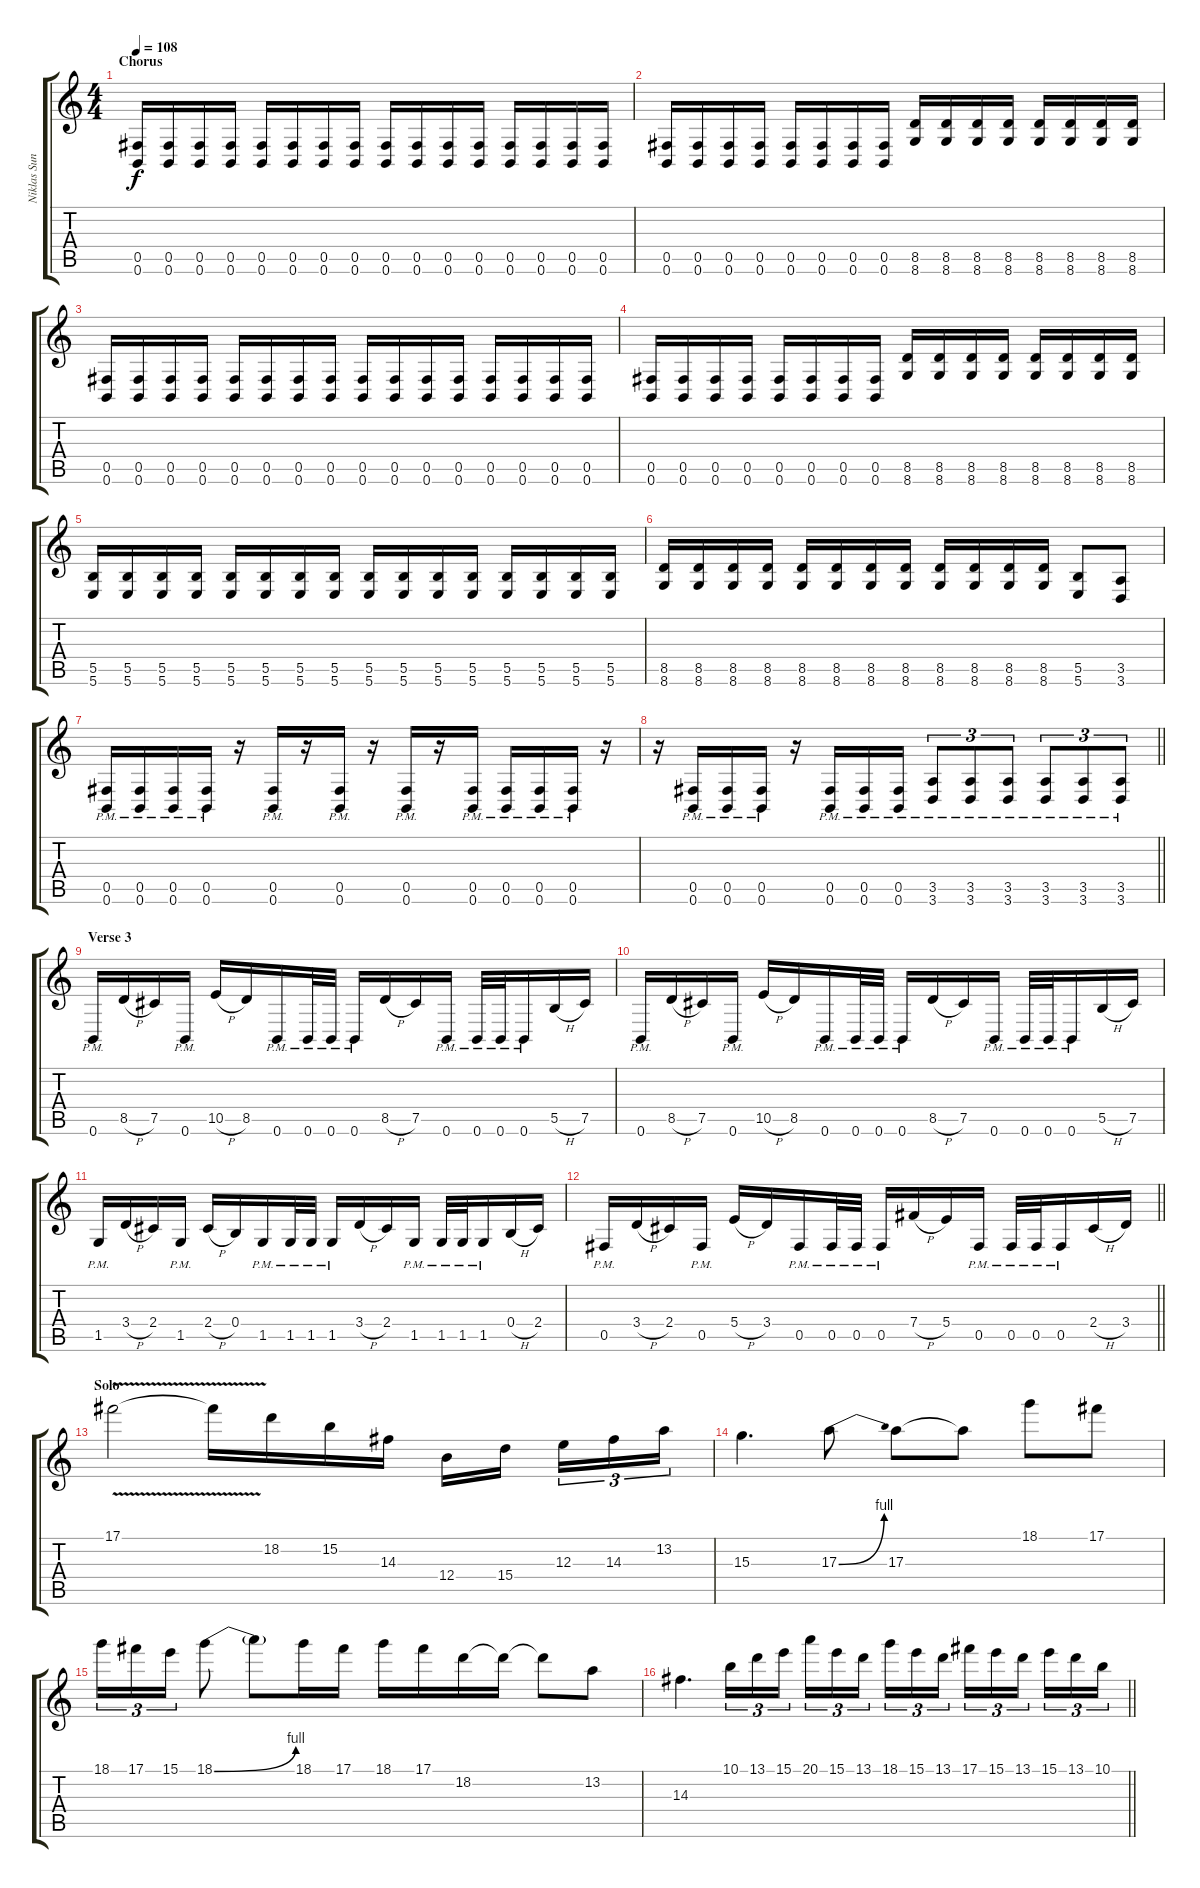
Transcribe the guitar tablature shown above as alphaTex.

\track ("Niklas Sundin" "Niklas Sun") {instrument distortionguitar}
\staff {score tabs}
\tuning (Db4 Ab3 E3 B2 Gb2 B1) {hide}
\ts (4 4)
\section ("" "Chorus")
\tempo 108
\clef g2
\ks c
(0.5 0.6).16{dy f} (0.5 0.6).16 (0.5 0.6).16 (0.5 0.6).16 (0.5 0.6).16 (0.5 0.6).16 (0.5 0.6).16 (0.5 0.6).16 (0.5 0.6).16 (0.5 0.6).16 (0.5 0.6).16 (0.5 0.6).16 (0.5 0.6).16 (0.5 0.6).16 (0.5 0.6).16 (0.5 0.6).16 |
(0.5 0.6).16 (0.5 0.6).16 (0.5 0.6).16 (0.5 0.6).16 (0.5 0.6).16 (0.5 0.6).16 (0.5 0.6).16 (0.5 0.6).16 (8.5 8.6).16 (8.5 8.6).16 (8.5 8.6).16 (8.5 8.6).16 (8.5 8.6).16 (8.5 8.6).16 (8.5 8.6).16 (8.5 8.6).16 |
(0.5 0.6).16 (0.5 0.6).16 (0.5 0.6).16 (0.5 0.6).16 (0.5 0.6).16 (0.5 0.6).16 (0.5 0.6).16 (0.5 0.6).16 (0.5 0.6).16 (0.5 0.6).16 (0.5 0.6).16 (0.5 0.6).16 (0.5 0.6).16 (0.5 0.6).16 (0.5 0.6).16 (0.5 0.6).16 |
(0.5 0.6).16 (0.5 0.6).16 (0.5 0.6).16 (0.5 0.6).16 (0.5 0.6).16 (0.5 0.6).16 (0.5 0.6).16 (0.5 0.6).16 (8.5 8.6).16 (8.5 8.6).16 (8.5 8.6).16 (8.5 8.6).16 (8.5 8.6).16 (8.5 8.6).16 (8.5 8.6).16 (8.5 8.6).16 |
(5.5 5.6).16 (5.5 5.6).16 (5.5 5.6).16 (5.5 5.6).16 (5.5 5.6).16 (5.5 5.6).16 (5.5 5.6).16 (5.5 5.6).16 (5.5 5.6).16 (5.5 5.6).16 (5.5 5.6).16 (5.5 5.6).16 (5.5 5.6).16 (5.5 5.6).16 (5.5 5.6).16 (5.5 5.6).16 |
(8.5 8.6).16 (8.5 8.6).16 (8.5 8.6).16 (8.5 8.6).16 (8.5 8.6).16 (8.5 8.6).16 (8.5 8.6).16 (8.5 8.6).16 (8.5 8.6).16 (8.5 8.6).16 (8.5 8.6).16 (8.5 8.6).16 (5.5 5.6).8 (3.5 3.6).8 |
(0.5{pm} 0.6{pm}).16 (0.5{pm} 0.6{pm}).16 (0.5{pm} 0.6{pm}).16 (0.5{pm} 0.6{pm}).16 r.16 (0.5{pm} 0.6{pm}).16 r.16 (0.5{pm} 0.6{pm}).16 r.16 (0.5{pm} 0.6{pm}).16 r.16 (0.5{pm} 0.6{pm}).16 (0.5{pm} 0.6{pm}).16 (0.5{pm} 0.6{pm}).16 (0.5{pm} 0.6{pm}).16 r.16 |
\barLineRight lightlight
r.16 (0.5{pm} 0.6{pm}).16 (0.5{pm} 0.6{pm}).16 (0.5{pm} 0.6{pm}).16 r.16 (0.5{pm} 0.6{pm}).16 (0.5{pm} 0.6{pm}).16 (0.5{pm} 0.6{pm}).16 (3.5{pm} 3.6{pm}).8{tu (3 2)} (3.5{pm} 3.6{pm}).8{tu (3 2)} (3.5{pm} 3.6{pm}).8{tu (3 2)} (3.5{pm} 3.6{pm}).8{tu (3 2)} (3.5{pm} 3.6{pm}).8{tu (3 2)} (3.5{pm} 3.6{pm}).8{tu (3 2)} |
\section ("" "Verse 3")
0.6{pm}.16 8.5{h}.16 7.5.16 0.6{pm}.16 10.5{h}.16 8.5.16 0.6{pm}.16 0.6{pm}.32 0.6{pm}.32 0.6{pm}.16 8.5{h}.16 7.5.16 0.6{pm}.16 0.6{pm}.32 0.6{pm}.32 0.6{pm}.16 5.5{h}.16 7.5.16 |
0.6{pm}.16 8.5{h}.16 7.5.16 0.6{pm}.16 10.5{h}.16 8.5.16 0.6{pm}.16 0.6{pm}.32 0.6{pm}.32 0.6{pm}.16 8.5{h}.16 7.5.16 0.6{pm}.16 0.6{pm}.32 0.6{pm}.32 0.6{pm}.16 5.5{h}.16 7.5.16 |
1.5{pm}.16 3.4{h}.16 2.4.16 1.5{pm}.16 2.4{h}.16 0.4.16 1.5{pm}.16 1.5{pm}.32 1.5{pm}.32 1.5{pm}.16 3.4{h}.16 2.4.16 1.5{pm}.16 1.5{pm}.32 1.5{pm}.32 1.5{pm}.16 0.4{h}.16 2.4.16 |
\barLineRight lightlight
0.5{pm}.16 3.4{h}.16 2.4.16 0.5{pm}.16 5.4{h}.16 3.4.16 0.5{pm}.16 0.5{pm}.32 0.5{pm}.32 0.5{pm}.16 7.4{h}.16 5.4.16 0.5{pm}.16 0.5{pm}.32 0.5{pm}.32 0.5{pm}.16 2.4{h}.16 3.4.16 |
\section ("" "Solo")
17.1{v}.2{instrument overdrivenguitar} 17.1{t}.16 18.2.16 15.2.16 14.3.16 12.4.16 15.4.16{beam splitsecondary} 12.3.16{tu (3 2)} 14.3.16{tu (3 2)} 13.2.16{tu (3 2)} |
15.3.4{d} 17.3{be (bend 0 0 60 4)}.8 17.3.8 17.3{t}.8 18.1.8 17.1.8 |
18.1.16{tu (3 2)} 17.1.16{tu (3 2)} 15.1.16{tu (3 2)} 18.1{be (bend 0 0 60 4)}.8 18.1{t}.8 18.1.16 17.1.16 18.1.16 17.1.16 18.2.16 18.2{t}.16 18.2{t}.8 13.2.8 |
\barLineRight lightlight
14.3.4{d} 10.1.16{tu (3 2)} 13.1.16{tu (3 2)} 15.1.16{tu (3 2)} 20.1.16{tu (3 2)} 15.1.16{tu (3 2)} 13.1.16{tu (3 2) beam splitsecondary} 18.1.16{tu (3 2)} 15.1.16{tu (3 2)} 13.1.16{tu (3 2)} 17.1.16{tu (3 2)} 15.1.16{tu (3 2)} 13.1.16{tu (3 2) beam splitsecondary} 15.1.16{tu (3 2)} 13.1.16{tu (3 2)} 10.1.16{tu (3 2)}
